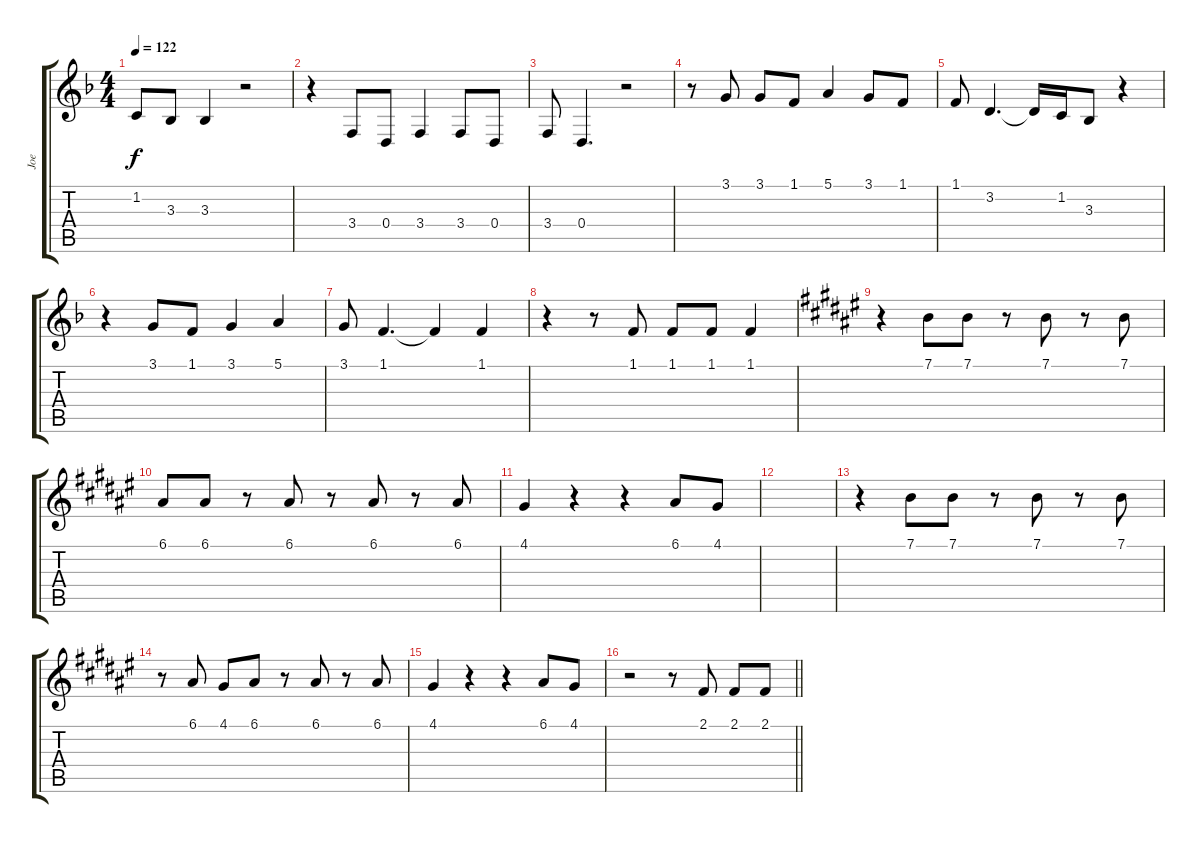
\track ("Joe" "Joe") {instrument lead1square}
\staff {score tabs}
\tuning (E4 B3 G3 D3 A2 E2) {hide}
\ts (4 4)
\tempo 122
\clef g2
\ks f
1.2.8{dy f} 3.3.8 3.3.4 r.2 |
r.4 3.4.8 0.4.8 3.4.4 3.4.8 0.4.8 |
3.4.8 0.4.4{d} r.2 |
r.8 3.1.8 3.1.8 1.1.8 5.1.4 3.1.8 1.1.8 |
1.1.8 3.2.4{d} 3.2{t}.16 1.2.16 3.3.8 r.4 |
r.4 3.1.8 1.1.8 3.1.4 5.1.4 |
3.1.8 1.1.4{d} 1.1{t}.4 1.1.4 |
r.4 r.8 1.1.8 1.1.8 1.1.8 1.1.4 |
\ks f#
r.4 7.1.8 7.1.8 r.8 7.1.8 r.8 7.1.8 |
6.1.8 6.1.8 r.8 6.1.8 r.8 6.1.8 r.8 6.1.8 |
4.1.4 r.4 r.4 6.1.8 4.1.8 |
|
r.4 7.1.8 7.1.8 r.8 7.1.8 r.8 7.1.8 |
r.8 6.1.8 4.1.8 6.1.8 r.8 6.1.8 r.8 6.1.8 |
4.1.4 r.4 r.4 6.1.8 4.1.8 |
\barLineRight lightlight
r.2 r.8 2.1.8 2.1.8 2.1.8
